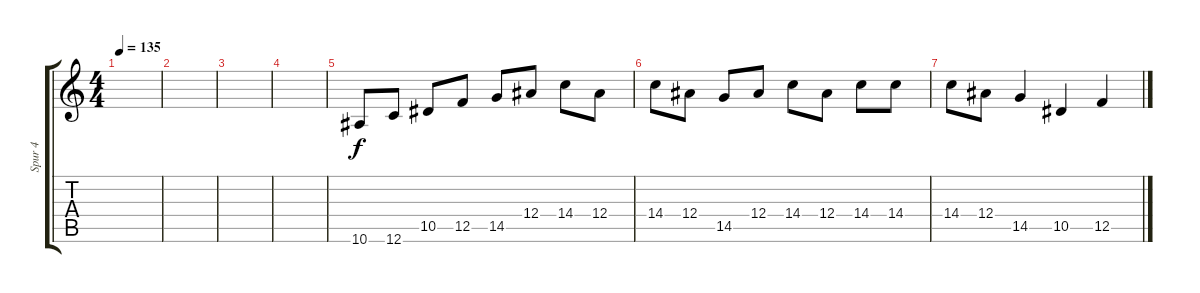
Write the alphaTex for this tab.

\track ("Spur 4" "Spur 4") {instrument distortionguitar}
\staff {score tabs}
\tuning (C4 G3 Eb3 Bb2 F2 C2) {hide}
\ts (4 4)
\tempo 135
\clef g2
\ks c
|
|
|
|
10.6.8 12.6.8 10.5.8 12.5.8 14.5.8 12.4.8 14.4.8 12.4.8 |
14.4.8 12.4.8 14.5.8 12.4.8 14.4.8 12.4.8 14.4.8 14.4.8 |
14.4.8 12.4.8 14.5.4 10.5.4 12.5.4
